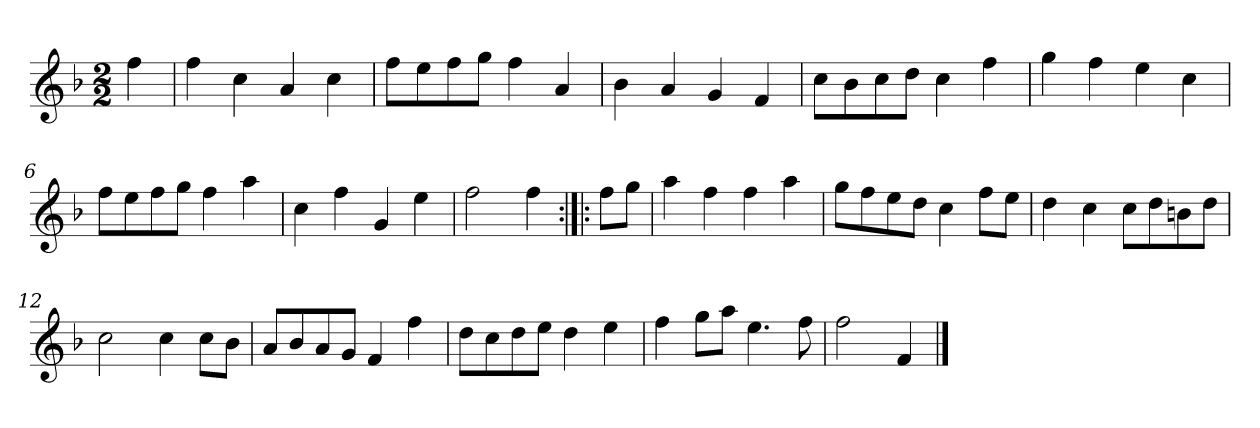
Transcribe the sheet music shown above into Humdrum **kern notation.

**kern
*part1
*staff1
*clefG2
*k[b-]
*F:
*M2/2
*MM120
=
4ff
=1
4ff
4cc
4a
4cc
=2
8ff\L
8ee\
8ff\
8gg\J
4ff
4a
=3
4b-
4a
4g
4f
=4
8cc\L
8b-\
8cc\
8dd\J
4cc
4ff
=5
4gg
4ff
4ee
4cc
=6
8ff\L
8ee\
8ff\
8gg\J
4ff
4aa
=7
4cc
4ff
4g
4ee
=8
2ff
4ff
=:|!|:
8ff\L
8gg\J
=9
4aa
4ff
4ff
4aa
=10
8gg\L
8ff\
8ee\
8dd\J
4cc
8ff\L
8ee\J
=11
4dd
4cc
8cc\L
8dd\
8bn\
8dd\J
=12
2cc
4cc
8cc\L
8b-\J
=13
8a/L
8b-/
8a/
8g/J
4f
4ff
=14
8dd\L
8cc\
8dd\
8ee\J
4dd
4ee
=15
4ff
8gg\L
8aa\J
4.ee
8ff
=16
2ff
4f
==
*-
